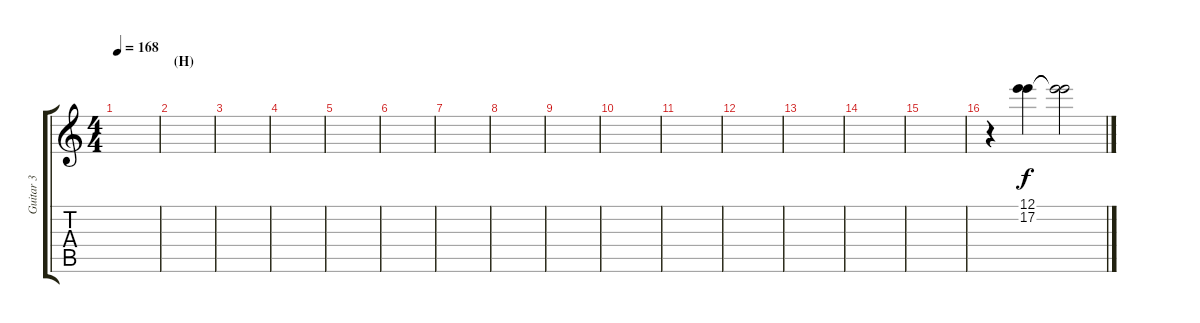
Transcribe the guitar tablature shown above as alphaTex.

\track ("Guitar 3" "Guitar 3") {instrument acousticguitarsteel}
\staff {score tabs}
\tuning (E4 B3 G3 D3 A2 E2) {hide}
\ts (4 4)
\tempo 168
\clef g2
\ks c
|
\section ("" "(H)")
|
|
|
|
|
|
|
|
|
|
|
|
|
|
r.4 (12.1 17.2).4{volume 0 balance 16 instrument distortionguitar} (12.1{t} 17.2{t}).2{volume 12}
